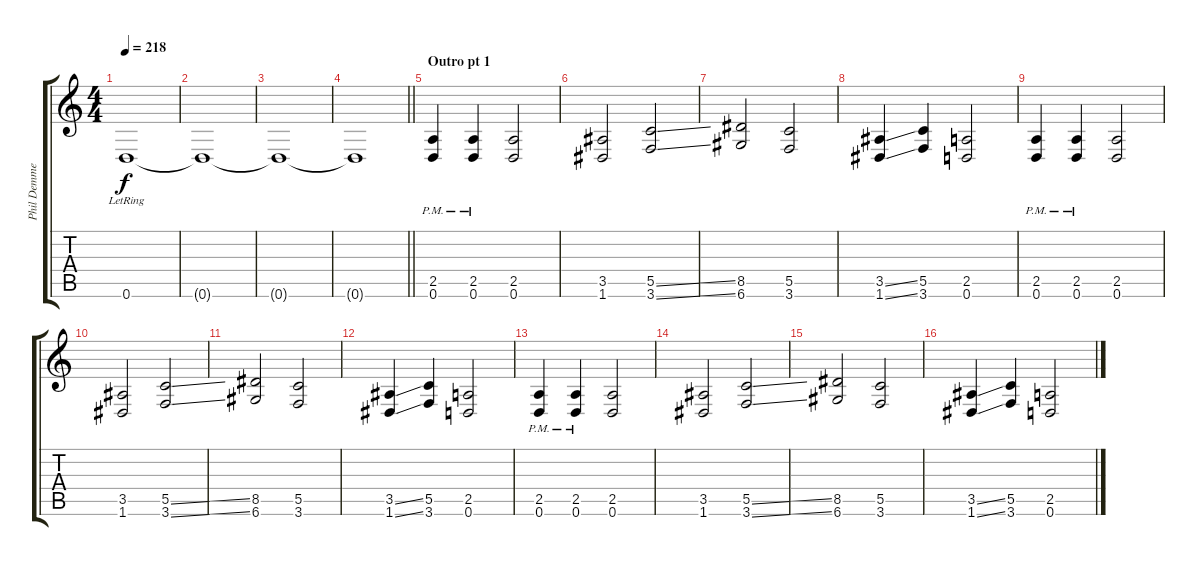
\track ("Phil Demmel" "Phil Demme") {instrument distortionguitar}
\staff {score tabs}
\tuning (D4 A3 F3 C3 G2 D2) {hide}
\ts (4 4)
\tempo 218
\clef g2
\ks c
0.6{lr}.1{dy f} |
0.6{t}.1 |
0.6{t}.1 |
\barLineRight lightlight
0.6{t}.1 |
\section ("" "Outro pt 1")
(2.5{pm} 0.6{pm}).4{instrument distortionguitar} (2.5{pm} 0.6{pm}).4 (2.5 0.6).2 |
(3.5 1.6).2 (5.5{ss} 3.6{ss}).2 |
(8.5 6.6).2 (5.5 3.6).2 |
(3.5{ss} 1.6{ss}).4 (5.5 3.6).4 (2.5 0.6).2 |
(2.5{pm} 0.6{pm}).4 (2.5{pm} 0.6{pm}).4 (2.5 0.6).2 |
(3.5 1.6).2 (5.5{ss} 3.6{ss}).2 |
(8.5 6.6).2 (5.5 3.6).2 |
(3.5{ss} 1.6{ss}).4 (5.5 3.6).4 (2.5 0.6).2 |
(2.5{pm} 0.6{pm}).4 (2.5{pm} 0.6{pm}).4 (2.5 0.6).2 |
(3.5 1.6).2 (5.5{ss} 3.6{ss}).2 |
(8.5 6.6).2 (5.5 3.6).2 |
(3.5{ss} 1.6{ss}).4 (5.5 3.6).4 (2.5 0.6).2
